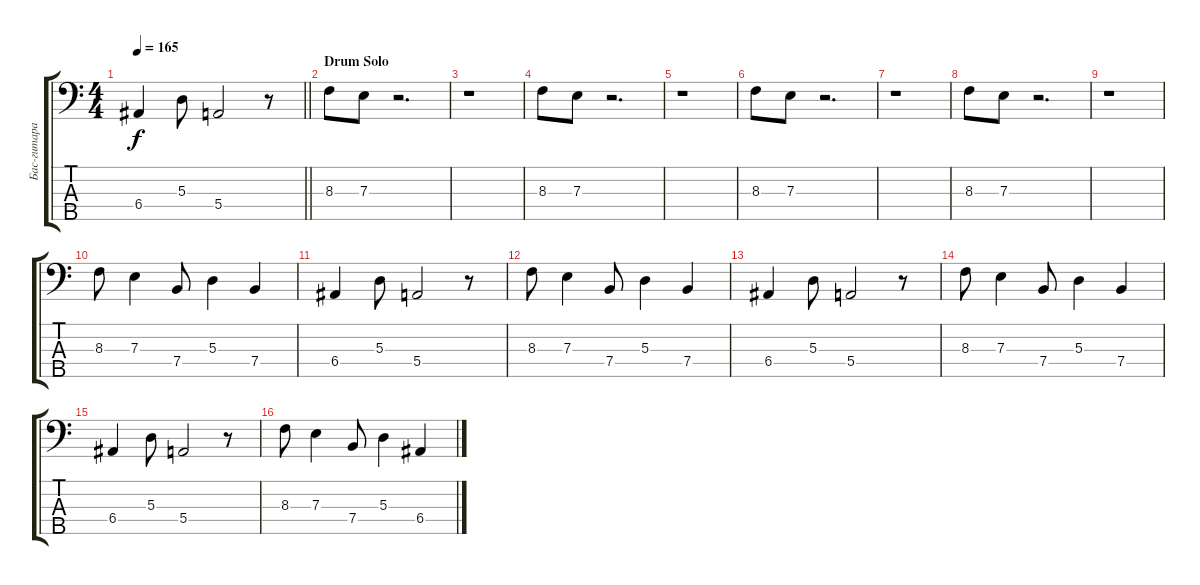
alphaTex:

\track ("Бас-гитара" "Бас-гитара") {instrument electricbassfinger}
\staff {score tabs}
\tuning (G2 D2 A1 E1 B0) {hide}
\ts (4 4)
\tempo 165
\clef f4
\barLineRight lightlight
\ks c
6.4.4{dy f} 5.3.8 5.4.2 r.8 |
\section ("" "Drum Solo")
8.3.8 7.3.8 r.2{d} |
r.1 |
8.3.8 7.3.8 r.2{d} |
r.1 |
8.3.8 7.3.8 r.2{d} |
r.1 |
8.3.8 7.3.8 r.2{d} |
r.1 |
8.3.8 7.3.4 7.4.8 5.3.4 7.4.4 |
6.4.4 5.3.8 5.4.2 r.8 |
8.3.8 7.3.4 7.4.8 5.3.4 7.4.4 |
6.4.4 5.3.8 5.4.2 r.8 |
8.3.8 7.3.4 7.4.8 5.3.4 7.4.4 |
6.4.4 5.3.8 5.4.2 r.8 |
8.3.8 7.3.4 7.4.8 5.3.4 6.4.4
